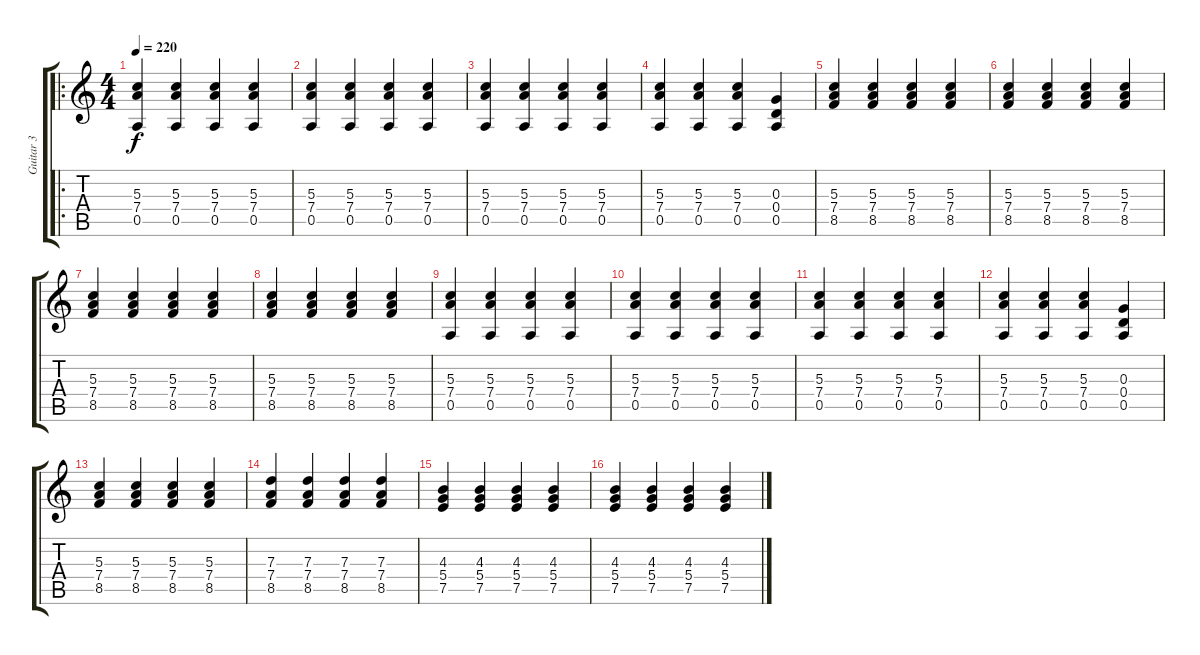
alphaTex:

\track ("Guitar 3" "Guitar 3") {instrument acousticguitarsteel}
\staff {score tabs}
\tuning (E4 B3 G3 D3 A2 E2) {hide}
\ro
\ts (4 4)
\tempo 220
\clef g2
\ks c
(5.3 7.4 0.5).4{dy f instrument acousticguitarsteel} (5.3 7.4 0.5).4 (5.3 7.4 0.5).4 (5.3 7.4 0.5).4 |
(5.3 7.4 0.5).4 (5.3 7.4 0.5).4 (5.3 7.4 0.5).4 (5.3 7.4 0.5).4 |
(5.3 7.4 0.5).4 (5.3 7.4 0.5).4 (5.3 7.4 0.5).4 (5.3 7.4 0.5).4 |
(5.3 7.4 0.5).4 (5.3 7.4 0.5).4 (5.3 7.4 0.5).4 (0.3 0.4 0.5).4 |
(5.3 7.4 8.5).4 (5.3 7.4 8.5).4 (5.3 7.4 8.5).4 (5.3 7.4 8.5).4 |
(5.3 7.4 8.5).4 (5.3 7.4 8.5).4 (5.3 7.4 8.5).4 (5.3 7.4 8.5).4 |
(5.3 7.4 8.5).4 (5.3 7.4 8.5).4 (5.3 7.4 8.5).4 (5.3 7.4 8.5).4 |
(5.3 7.4 8.5).4 (5.3 7.4 8.5).4 (5.3 7.4 8.5).4 (5.3 7.4 8.5).4 |
(5.3 7.4 0.5).4 (5.3 7.4 0.5).4 (5.3 7.4 0.5).4 (5.3 7.4 0.5).4 |
(5.3 7.4 0.5).4 (5.3 7.4 0.5).4 (5.3 7.4 0.5).4 (5.3 7.4 0.5).4 |
(5.3 7.4 0.5).4 (5.3 7.4 0.5).4 (5.3 7.4 0.5).4 (5.3 7.4 0.5).4 |
(5.3 7.4 0.5).4 (5.3 7.4 0.5).4 (5.3 7.4 0.5).4 (0.3 0.4 0.5).4 |
(5.3 7.4 8.5).4 (5.3 7.4 8.5).4 (5.3 7.4 8.5).4 (5.3 7.4 8.5).4 |
(7.3 7.4 8.5).4 (7.3 7.4 8.5).4 (7.3 7.4 8.5).4 (7.3 7.4 8.5).4 |
(4.3 5.4 7.5).4 (4.3 5.4 7.5).4 (4.3 5.4 7.5).4 (4.3 5.4 7.5).4 |
(4.3 5.4 7.5).4 (4.3 5.4 7.5).4 (4.3 5.4 7.5).4 (4.3 5.4 7.5).4
